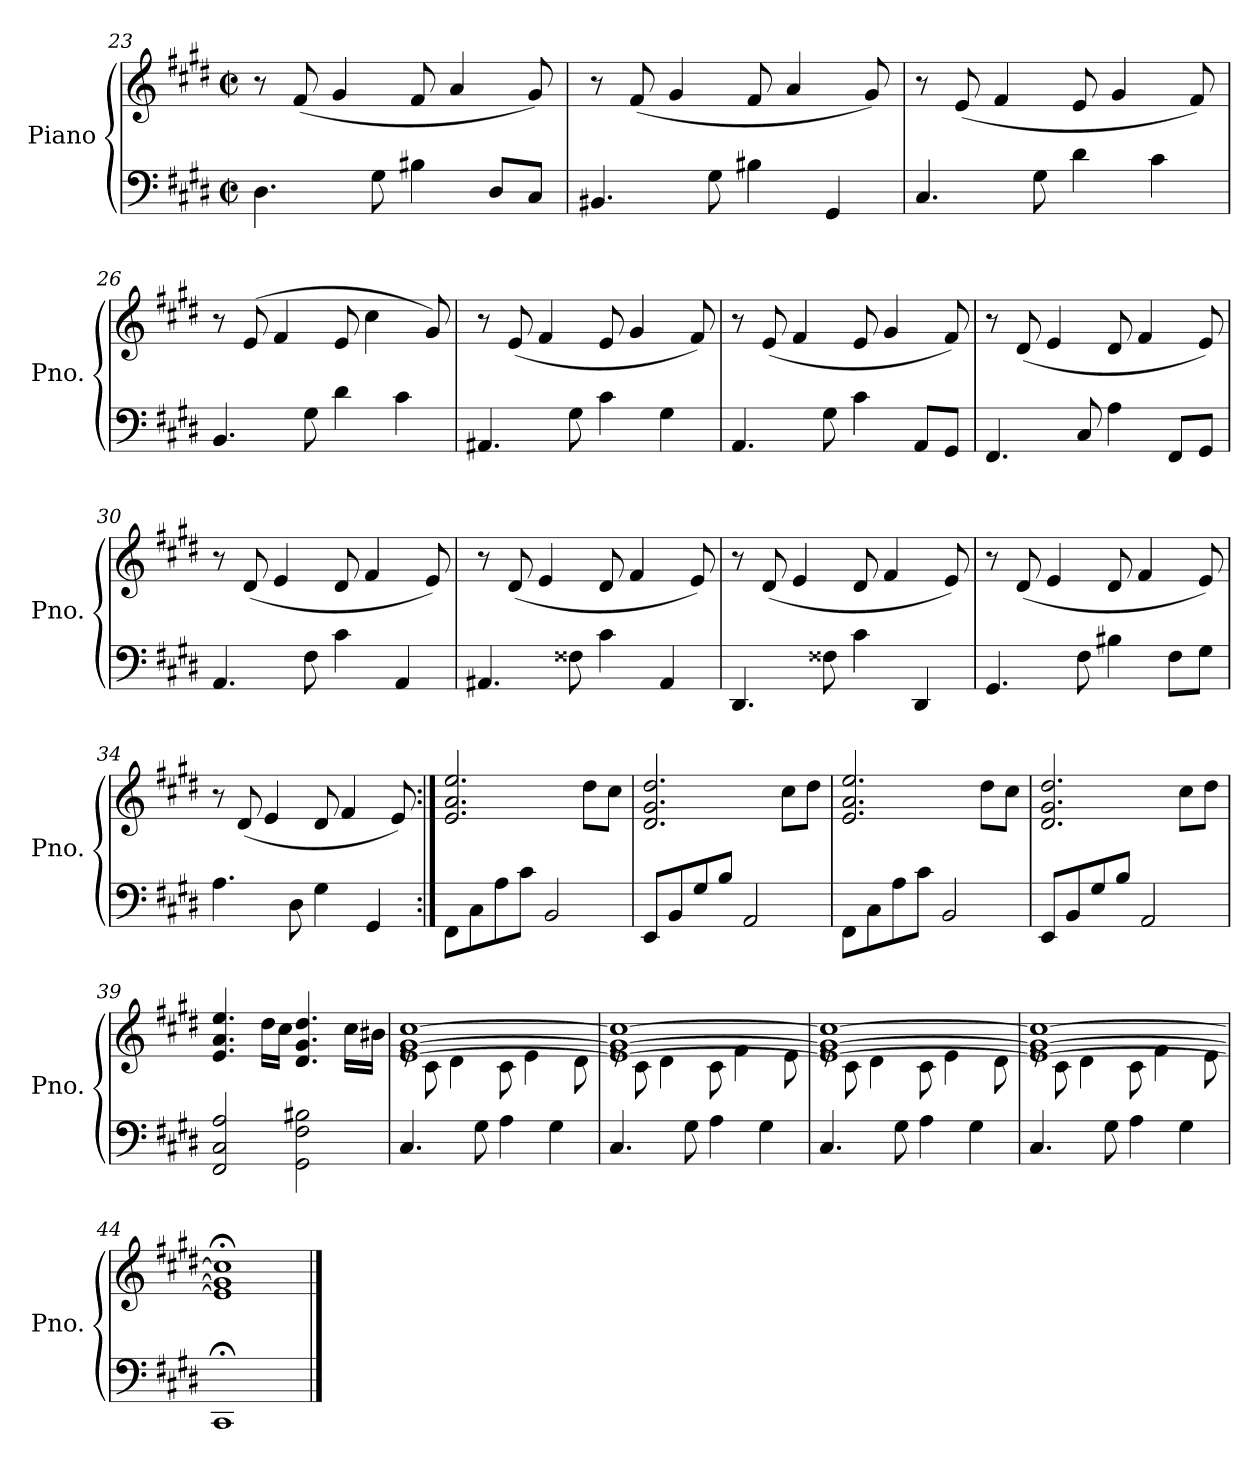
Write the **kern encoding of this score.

**kern	**kern
*part1	*part1
*staff2	*staff1
*I"Piano	*
*I'Pno.	*
*clefF4	*clefG2
*k[f#c#g#d#]	*k[f#c#g#d#]
*M2/2	*M2/2
*met(c|)	*met(c|)
=23	=23
4.D#\	8r
.	(8f#/
.	4g#/
8G#\	.
4B#X\	8f#/
.	4a/
8D#/L	.
8C#/J	8g#/)
=24	=24
4.BB#X/	8r
.	(8f#/
.	4g#/
8G#\	.
4B#X\	8f#/
.	4a/
4GG#/	.
.	8g#/)
!!LO:PB:g=z
=25	=25
4.C#/	8r
.	(8e/
.	4f#/
8G#\	.
4d#\	8e/
.	4g#/
4c#\	.
.	8f#/)
=26	=26
4.BB/	8r
.	(8e/
.	4f#/
8G#\	.
4d#\	8e/
.	4cc#\
4c#\	.
.	8g#/)
=27	=27
4.AA#X/	8r
.	(8e/
.	4f#/
8G#\	.
4c#\	8e/
.	4g#/
4G#\	.
.	8f#/)
=28	=28
4.AA/	8r
.	(8e/
.	4f#/
8G#\	.
4c#\	8e/
.	4g#/
8AA/L	.
8GG#/J	8f#/)
=29	=29
4.FF#/	8r
.	(8d#/
.	4e/
8C#/	.
4A\	8d#/
.	4f#/
8FF#/L	.
8GG#/J	8e/)
!!LO:LB:g=z
=30	=30
4.AA/	8r
.	(8d#/
.	4e/
8F#\	.
4c#\	8d#/
.	4f#/
4AA/	.
.	8e/)
=31	=31
4.AA#X/	8r
.	(8d#/
.	4e/
8F##X\	.
4c#\	8d#/
.	4f#/
4AA#/	.
.	8e/)
=32	=32
4.DD#/	8r
.	(8d#/
.	4e/
8F##X\	.
4c#\	8d#/
.	4f#/
4DD#/	.
.	8e/)
=33	=33
4.GG#/	8r
.	(8d#/
.	4e/
8F#\	.
4B#X\	8d#/
.	4f#/
8F#\L	.
8G#\J	8e/)
=34	=34
4.A\	8r
.	(8d#/
.	4e/
8D#\	.
4G#\	8d#/
.	4f#/
4GG#/	.
.	8e/)
!!LO:LB:g=z
=35:|!	=35:|!
8FF#\L	2.e/ 2.a/ 2.ee/
8C#\	.
8A\	.
8c#\J	.
2BB/	.
.	8dd#\L
.	8cc#\J
=36	=36
8EE/L	2.d#/ 2.g#/ 2.dd#/
8BB/	.
8G#/	.
8B/J	.
2AA/	.
.	8cc#\L
.	8dd#\J
=37	=37
8FF#\L	2.e/ 2.a/ 2.ee/
8C#\	.
8A\	.
8c#\J	.
2BB/	.
.	8dd#\L
.	8cc#\J
=38	=38
8EE/L	2.d#/ 2.g#/ 2.dd#/
8BB/	.
8G#/	.
8B/J	.
2AA/	.
.	8cc#\L
.	8dd#\J
=39	=39
2FF#/ 2C#/ 2A/	4.e/ 4.a/ 4.ee/
.	16dd#\LL
.	16cc#\JJ
2GG#\ 2F#\ 2B#X\	4.d#/ 4.g#/ 4.dd#/
.	16cc#\LL
.	16b#X\JJ
!!LO:LB:g=z
=40	=40
*	*^
4.C#/	[1e [1g# [1cc#	8re
.	.	8c#\
.	.	4d#\
8G#\	.	.
4A\	.	8c#\
.	.	4e\
4G#\	.	.
.	.	8d#\
=41	=41	=41
4.C#/	1e_ 1g#_ 1cc#_	8re
.	.	8c#\
.	.	4d#\
8G#\	.	.
4A\	.	8c#\
.	.	4f#\
4G#\	.	.
.	.	8e\
=42	=42	=42
4.C#/	1e_ 1g#_ 1cc#_	8re
.	.	8c#\
.	.	4d#\
8G#\	.	.
4A\	.	8c#\
.	.	4e\
4G#\	.	.
.	.	8d#\
=43	=43	=43
4.C#/	1e_ 1g#_ 1cc#_	8re
.	.	8c#\
.	.	4d#\
8G#\	.	.
4A\	.	8c#\
.	.	4f#\
4G#\	.	.
.	.	8e\
*	*v	*v
=44	=44
1CC#;<	1e];< 1g#];< 1cc#];<
==	==
*-	*-
